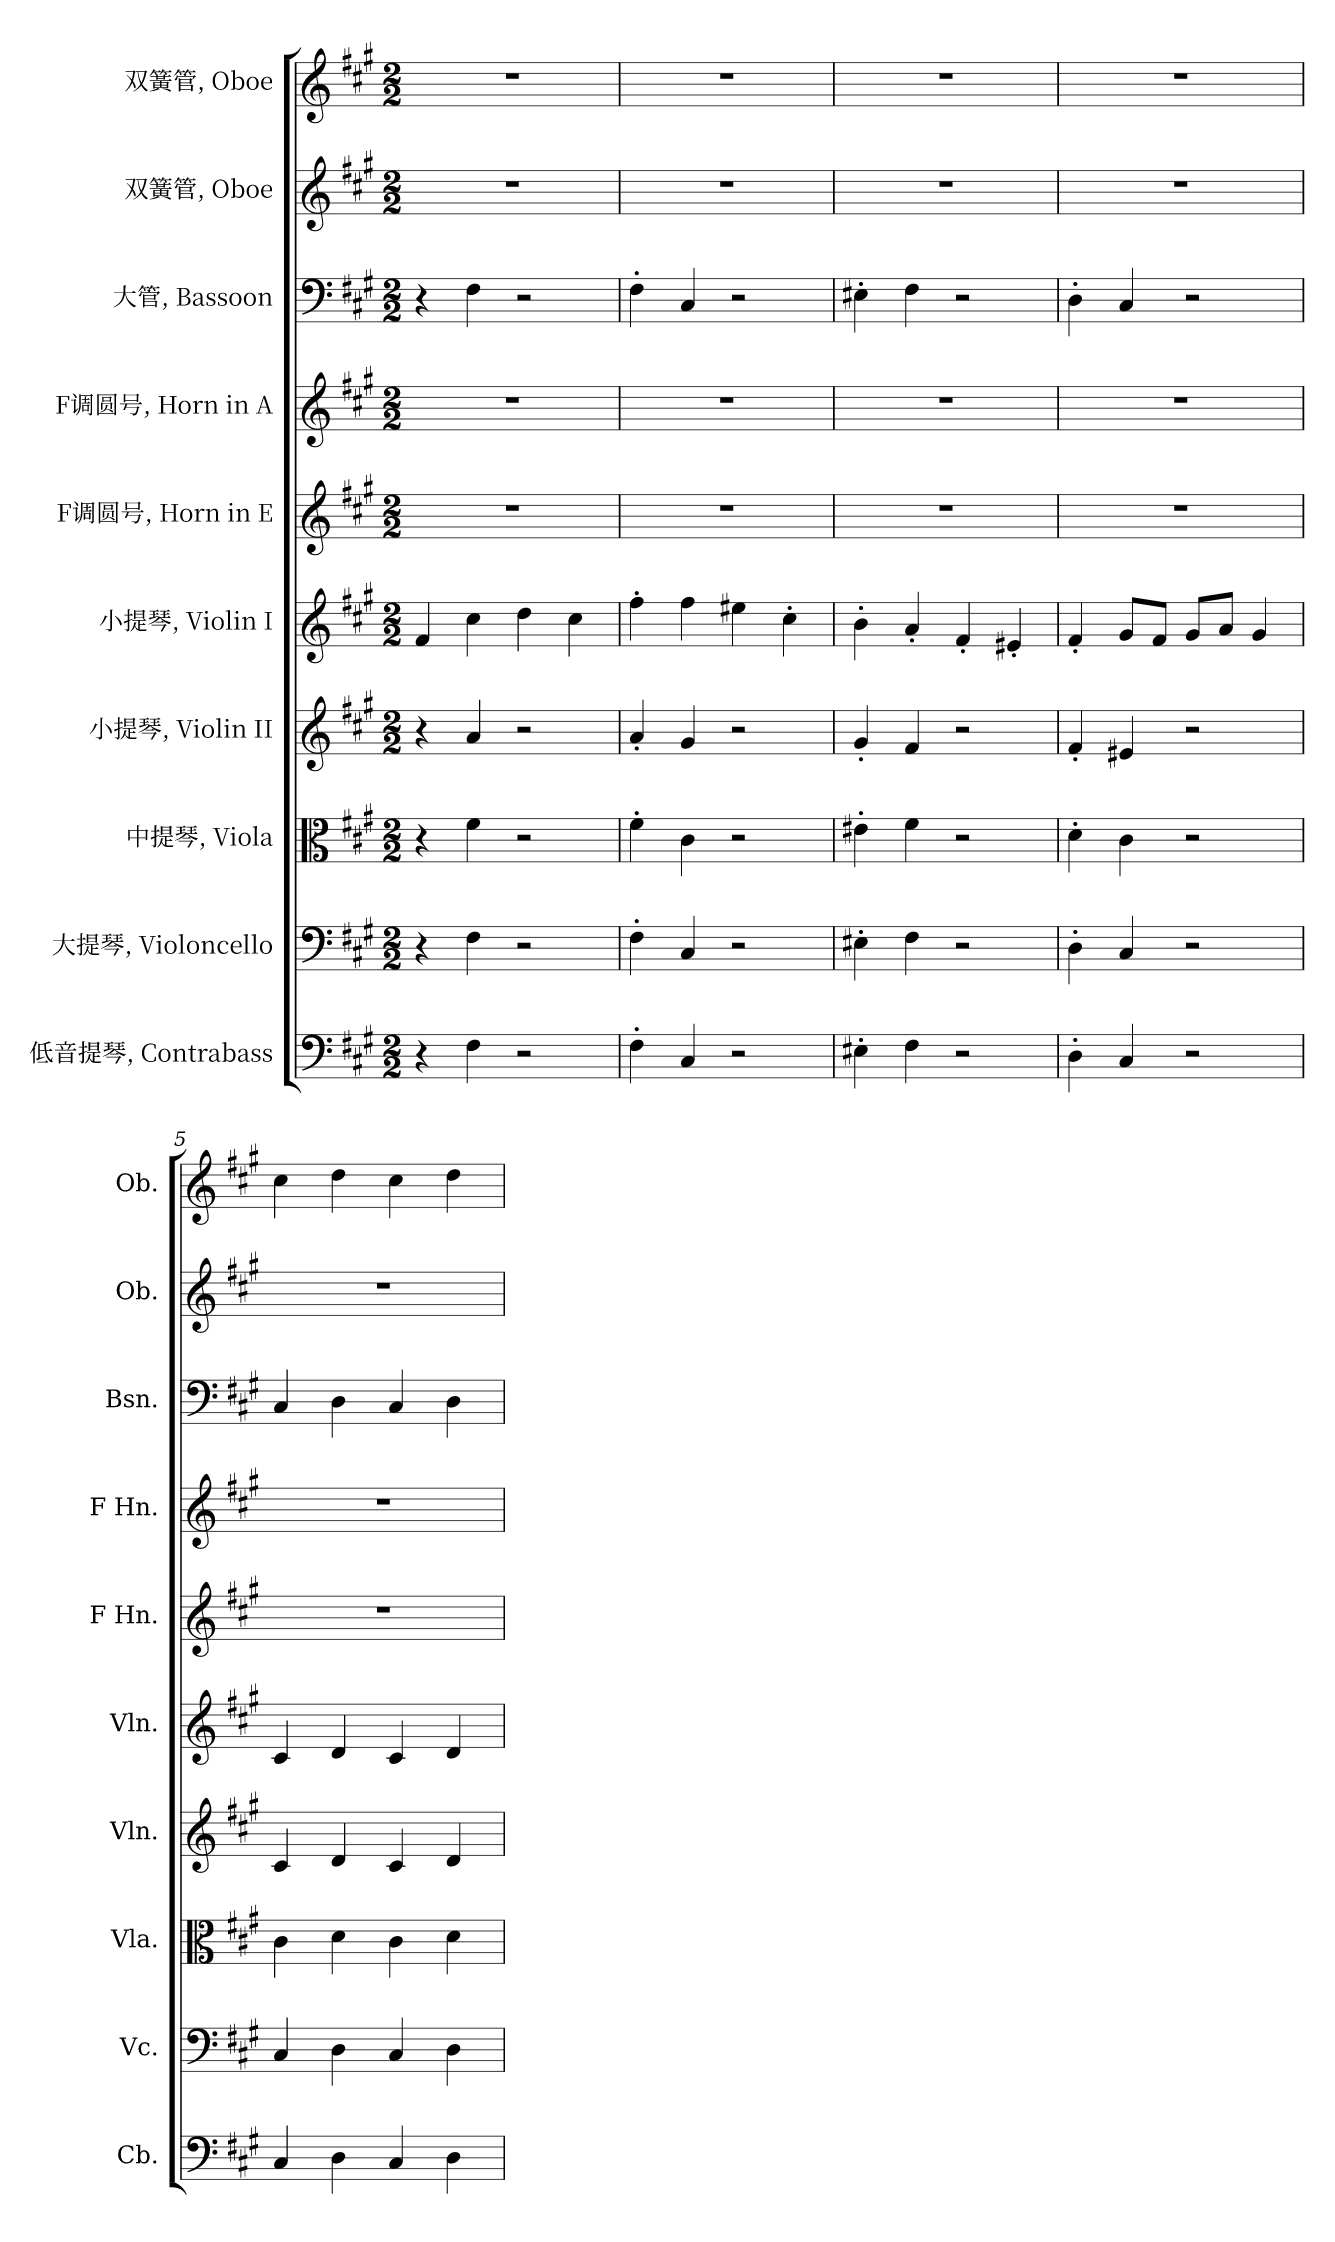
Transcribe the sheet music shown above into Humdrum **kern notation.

**kern	**kern	**kern	**kern	**kern	**kern	**kern	**kern	**kern	**kern
*part10	*part9	*part8	*part7	*part6	*part5	*part4	*part3	*part2	*part1
*staff10	*staff9	*staff8	*staff7	*staff6	*staff5	*staff4	*staff3	*staff2	*staff1
*I"低音提琴, Contrabass	*I"大提琴, Violoncello	*I"中提琴, Viola	*I"小提琴, Violin II	*I"小提琴, Violin I	*I"F调圆号, Horn in E	*I"F调圆号, Horn in A	*I"大管, Bassoon	*I"双簧管, Oboe	*I"双簧管, Oboe
*I'Cb.	*I'Vc.	*I'Vla.	*I'Vln.	*I'Vln.	*I'F Hn.	*I'F Hn.	*I'Bsn.	*I'Ob.	*I'Ob.
*clefF4	*clefF4	*clefC3	*clefG2	*clefG2	*clefG2	*clefG2	*clefF4	*clefG2	*clefG2
*ITrd7c12	*	*	*	*	*ITrd4c7	*ITrd4c7	*	*	*
*k[f#c#g#]	*k[f#c#g#]	*k[f#c#g#]	*k[f#c#g#]	*k[f#c#g#]	*k[f#c#]	*k[f#c#]	*k[f#c#g#]	*k[f#c#g#]	*k[f#c#g#]
*M2/2	*M2/2	*M2/2	*M2/2	*M2/2	*M2/2	*M2/2	*M2/2	*M2/2	*M2/2
*MM250	*MM250	*MM250	*MM250	*MM250	*MM250	*MM250	*MM250	*MM250	*MM250
=1	=1	=1	=1	=1	=1	=1	=1	=1	=1
4r	4r	4r	4r	4f#/	1r	1r	4r	1r	1r
4FF#\	4F#\	4f#\	4a/	4cc#\	.	.	4F#\	.	.
2r	2r	2r	2r	4dd\	.	.	2r	.	.
.	.	.	.	4cc#\	.	.	.	.	.
=2	=2	=2	=2	=2	=2	=2	=2	=2	=2
4FF#'\	4F#'\	4f#'\	4a'/	4ff#'\	1r	1r	4F#'\	1r	1r
4CC#/	4C#/	4c#\	4g#/	4ff#\	.	.	4C#/	.	.
2r	2r	2r	2r	4ee#X\	.	.	2r	.	.
.	.	.	.	4cc#'\	.	.	.	.	.
=3	=3	=3	=3	=3	=3	=3	=3	=3	=3
4EE#X'\	4E#X'\	4e#X'\	4g#'/	4b'\	1r	1r	4E#X'\	1r	1r
4FF#\	4F#\	4f#\	4f#/	4a'/	.	.	4F#\	.	.
2r	2r	2r	2r	4f#'/	.	.	2r	.	.
.	.	.	.	4e#X'/	.	.	.	.	.
=4	=4	=4	=4	=4	=4	=4	=4	=4	=4
4DD'\	4D'\	4d'\	4f#'/	4f#'/	1r	1r	4D'\	1r	1r
4CC#/	4C#/	4c#\	4e#X/	8g#/L	.	.	4C#/	.	.
.	.	.	.	8f#/J	.	.	.	.	.
2r	2r	2r	2r	8g#/L	.	.	2r	.	.
.	.	.	.	8a/J	.	.	.	.	.
.	.	.	.	4g#/	.	.	.	.	.
=5	=5	=5	=5	=5	=5	=5	=5	=5	=5
4CC#/	4C#/	4c#\	4c#/	4c#/	1r	1r	4C#/	1r	4cc#\
4DD\	4D\	4d\	4d/	4d/	.	.	4D\	.	4dd\
4CC#/	4C#/	4c#\	4c#/	4c#/	.	.	4C#/	.	4cc#\
4DD\	4D\	4d\	4d/	4d/	.	.	4D\	.	4dd\
=	=	=	=	=	=	=	=	=	=
*-	*-	*-	*-	*-	*-	*-	*-	*-	*-
